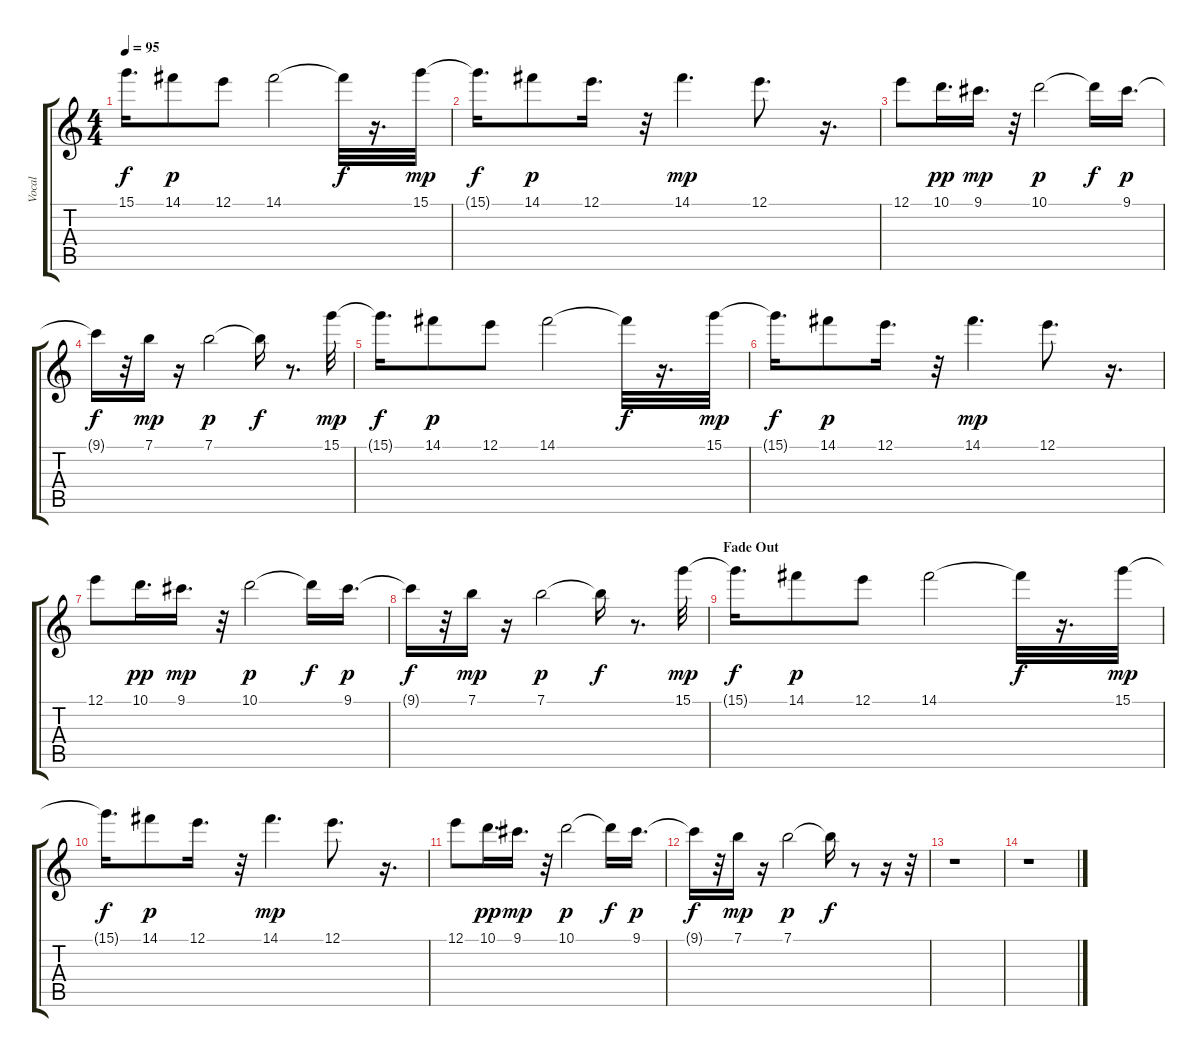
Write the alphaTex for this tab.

\track ("Vocal" "Vocal") {instrument electricbasspick}
\staff {score tabs}
\tuning (E4 B3 G3 D3 A2 E2) {hide}
\ts (4 4)
\tempo 95
\clef g2
\ks c
15.1{t}.16{d dy f} 14.1.8{dy p} 12.1.8 14.1.2 14.1{t}.32{dy f} r.16{d} 15.1.32{dy mp} |
15.1{t}.16{d dy f} 14.1.8{dy p} 12.1.16{d} r.32 14.1.4{d dy mp} 12.1.8{d} r.16{d} |
12.1.8 10.1.16{d dy pp} 9.1.16{d dy mp} r.32 10.1.2{dy p} 10.1{t}.16{dy f} 9.1.16{d dy p} |
9.1{t}.16{dy f} r.32 7.1.16{dy mp} r.16 7.1.2{dy p} 7.1{t}.16{dy f} r.8{d} 15.1.32{dy mp} |
15.1{t}.16{d dy f} 14.1.8{dy p} 12.1.8 14.1.2 14.1{t}.32{dy f} r.16{d} 15.1.32{dy mp} |
15.1{t}.16{d dy f} 14.1.8{dy p} 12.1.16{d} r.32 14.1.4{d dy mp} 12.1.8{d} r.16{d} |
12.1.8 10.1.16{d dy pp} 9.1.16{d dy mp} r.32 10.1.2{dy p} 10.1{t}.16{dy f} 9.1.16{d dy p} |
9.1{t}.16{dy f} r.32 7.1.16{dy mp} r.16 7.1.2{dy p} 7.1{t}.16{dy f} r.8{d} 15.1.32{dy mp} |
\section ("" "Fade Out")
15.1{t}.16{d dy f volume 0} 14.1.8{dy p} 12.1.8 14.1.2 14.1{t}.32{dy f} r.16{d} 15.1.32{dy mp} |
15.1{t}.16{d dy f} 14.1.8{dy p} 12.1.16{d} r.32 14.1.4{d dy mp} 12.1.8{d} r.16{d} |
12.1.8 10.1.16{d dy pp} 9.1.16{d dy mp} r.32 10.1.2{dy p} 10.1{t}.16{dy f} 9.1.16{d dy p} |
9.1{t}.16{dy f} r.32 7.1.16{dy mp} r.16 7.1.2{dy p} 7.1{t}.16{dy f} r.8 r.16 r.32 |
r.1 |
r.1
